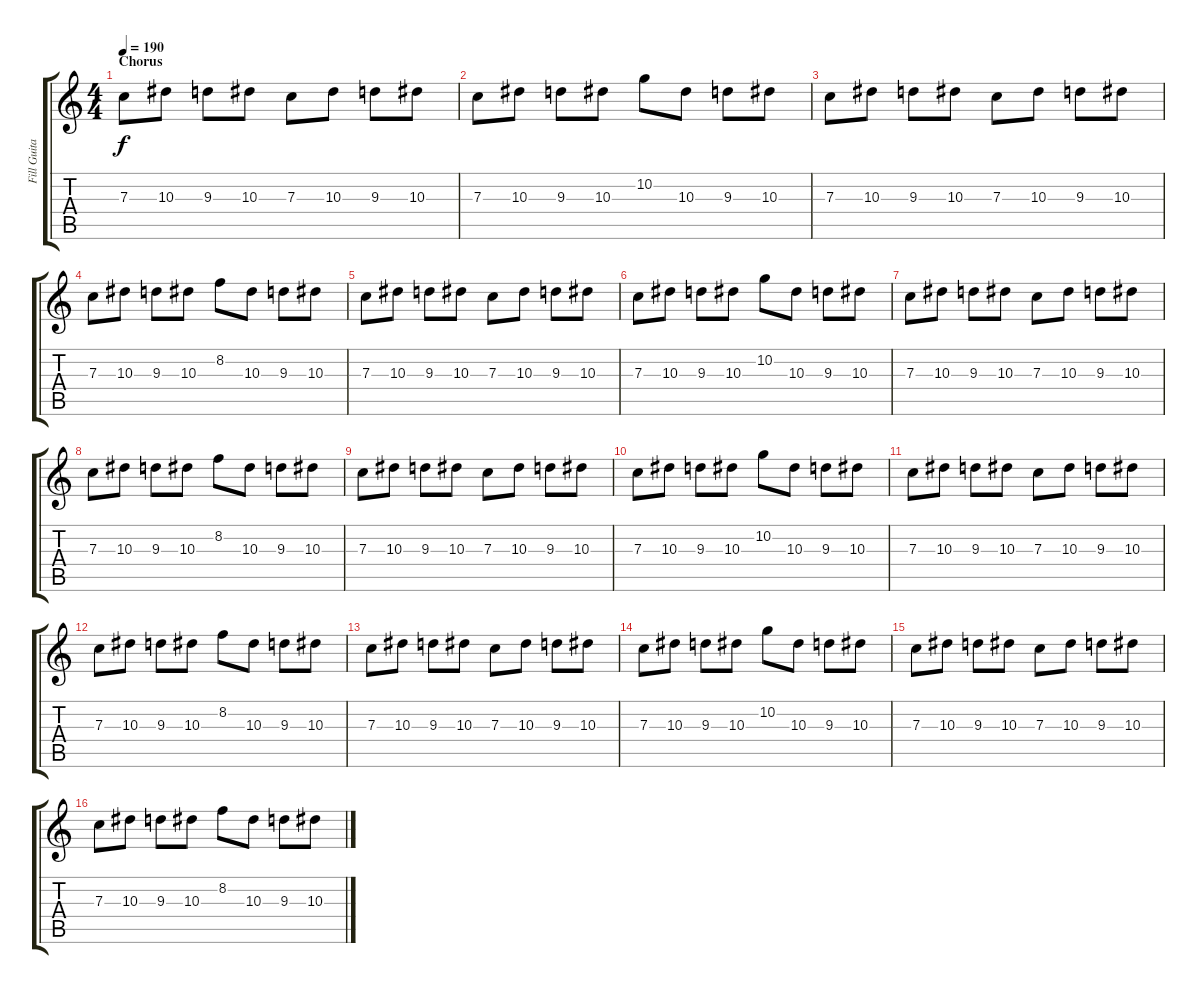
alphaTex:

\track ("Fill Guitar" "Fill Guita") {instrument distortionguitar}
\staff {score tabs}
\tuning (D4 A3 F3 C3 G2 C2) {hide}
\ts (4 4)
\section ("" "Chorus")
\tempo 190
\clef g2
\ks c
7.3.8{dy f volume 10 balance 16 instrument distortionguitar} 10.3.8 9.3.8 10.3.8 7.3.8 10.3.8 9.3.8 10.3.8 |
7.3.8 10.3.8 9.3.8 10.3.8 10.2.8 10.3.8 9.3.8 10.3.8 |
7.3.8 10.3.8 9.3.8 10.3.8 7.3.8 10.3.8 9.3.8 10.3.8 |
7.3.8 10.3.8 9.3.8 10.3.8 8.2.8 10.3.8 9.3.8 10.3.8 |
7.3.8 10.3.8 9.3.8 10.3.8 7.3.8 10.3.8 9.3.8 10.3.8 |
7.3.8 10.3.8 9.3.8 10.3.8 10.2.8 10.3.8 9.3.8 10.3.8 |
7.3.8 10.3.8 9.3.8 10.3.8 7.3.8 10.3.8 9.3.8 10.3.8 |
7.3.8 10.3.8 9.3.8 10.3.8 8.2.8 10.3.8 9.3.8 10.3.8 |
7.3.8 10.3.8 9.3.8 10.3.8 7.3.8 10.3.8 9.3.8 10.3.8 |
7.3.8 10.3.8 9.3.8 10.3.8 10.2.8 10.3.8 9.3.8 10.3.8 |
7.3.8 10.3.8 9.3.8 10.3.8 7.3.8 10.3.8 9.3.8 10.3.8 |
7.3.8 10.3.8 9.3.8 10.3.8 8.2.8 10.3.8 9.3.8 10.3.8 |
7.3.8 10.3.8 9.3.8 10.3.8 7.3.8 10.3.8 9.3.8 10.3.8 |
7.3.8 10.3.8 9.3.8 10.3.8 10.2.8 10.3.8 9.3.8 10.3.8 |
7.3.8 10.3.8 9.3.8 10.3.8 7.3.8 10.3.8 9.3.8 10.3.8 |
7.3.8 10.3.8 9.3.8 10.3.8 8.2.8 10.3.8 9.3.8 10.3.8
